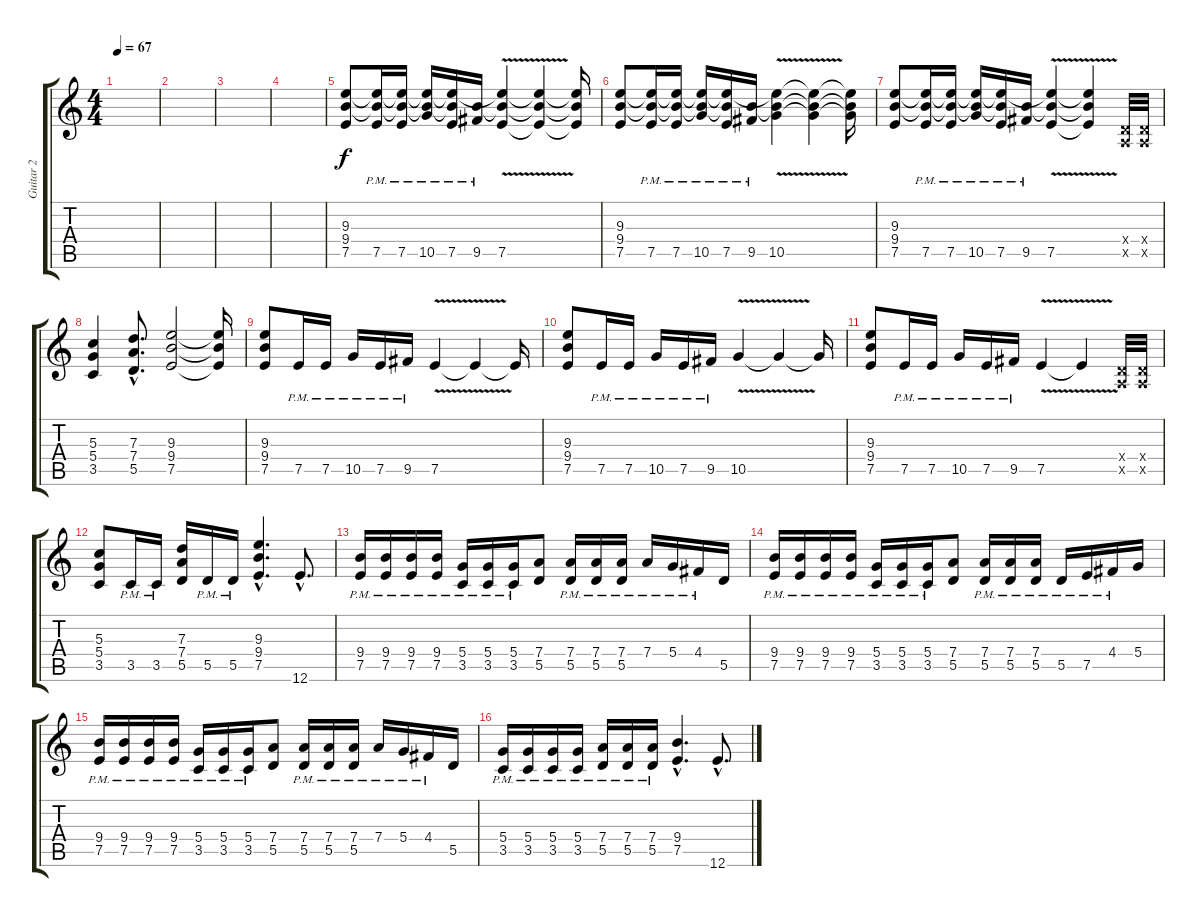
\track ("Guitar 2" "Guitar 2") {instrument overdrivenguitar}
\staff {score tabs}
\tuning (E4 B3 G3 D3 A2 E2) {hide}
\ts (4 4)
\tempo 67
\clef g2
\ks c
|
|
|
|
(9.3 9.4 7.5).8 (9.3{t} 9.4{t} 7.5{pm}).16 (9.3{t} 9.4{t} 7.5{pm}).16 (9.3{t} 9.4{t} 10.5{pm}).16 (9.3{t} 9.4{t} 7.5{pm}).16 (9.4{t} 9.5{pm}).16 (9.3{t} 9.4{t} 7.5{v}).4 (9.3{t} 9.4{t} 7.5{t}).4 (9.3{t} 9.4{t} 7.5{t}).16 |
(9.3 9.4 7.5).8 (9.3{t} 9.4{t} 7.5{pm}).16 (9.3{t} 9.4{t} 7.5{pm}).16 (9.3{t} 9.4{t} 10.5{pm}).16 (9.3{t} 9.4{t} 7.5{pm}).16 (9.4{t} 9.5{pm}).16 (9.3{t} 9.4{t} 10.5{v}).4 (9.3{t} 9.4{t} 10.5{t}).4 (9.3{t} 9.4{t} 10.5{t}).16 |
(9.3 9.4 7.5).8 (9.3{t} 9.4{t} 7.5{pm}).16 (9.3{t} 9.4{t} 7.5{pm}).16 (9.3{t} 9.4{t} 10.5{pm}).16 (9.3{t} 9.4{t} 7.5{pm}).16 (9.4{t} 9.5{pm}).16 (9.3{t} 9.4{t} 7.5{v}).4 (9.3{t} 9.4{t} 7.5{t}).4 (0.4{x} 0.5{x}).32 (0.4{x} 0.5{x}).32 |
(5.3 5.4 3.5).4 (7.3{hac} 7.4{hac} 5.5{hac}).8{d} (9.3 9.4 7.5).2 (9.3{t} 9.4{t} 7.5{t}).16 |
(9.3 9.4 7.5).8 7.5{pm}.16 7.5{pm}.16 10.5{pm}.16 7.5{pm}.16 9.5{pm}.16 7.5{v}.4 7.5{t}.4 7.5{t}.16 |
(9.3 9.4 7.5).8 7.5{pm}.16 7.5{pm}.16 10.5{pm}.16 7.5{pm}.16 9.5{pm}.16 10.5{v}.4 10.5{t}.4 10.5{t}.16 |
(9.3 9.4 7.5).8 7.5{pm}.16 7.5{pm}.16 10.5{pm}.16 7.5{pm}.16 9.5{pm}.16 7.5{v}.4 7.5{t}.4 (0.4{x} 0.5{x}).32 (0.4{x} 0.5{x}).32 |
(5.3 5.4 3.5).8 3.5{pm}.16 3.5{pm}.16 (7.3 7.4 5.5).16 5.5{pm}.16 5.5{pm}.16 (9.3{hac} 9.4{hac} 7.5{hac}).4{d} 12.6{hac}.8{d} |
(9.4{pm} 7.5{pm}).16 (9.4{pm} 7.5{pm}).16 (9.4{pm} 7.5{pm}).16 (9.4{pm} 7.5{pm}).16 (5.4{pm} 3.5{pm}).16 (5.4{pm} 3.5{pm}).16 (5.4{pm} 3.5{pm}).16 (7.4 5.5).8 (7.4 5.5{pm}).16 (7.4 5.5{pm}).16 (7.4 5.5{pm}).16 7.4{pm}.16 5.4{pm}.16 4.4{pm}.16 5.5.16 |
(9.4{pm} 7.5{pm}).16 (9.4{pm} 7.5{pm}).16 (9.4{pm} 7.5{pm}).16 (9.4{pm} 7.5{pm}).16 (5.4{pm} 3.5{pm}).16 (5.4{pm} 3.5{pm}).16 (5.4{pm} 3.5{pm}).16 (7.4 5.5).8 (7.4 5.5{pm}).16 (7.4 5.5{pm}).16 (7.4 5.5{pm}).16 5.5{pm}.16 7.5{pm}.16 4.4{pm}.16 5.4.16 |
(9.4{pm} 7.5{pm}).16 (9.4{pm} 7.5{pm}).16 (9.4{pm} 7.5{pm}).16 (9.4{pm} 7.5{pm}).16 (5.4{pm} 3.5{pm}).16 (5.4{pm} 3.5{pm}).16 (5.4{pm} 3.5{pm}).16 (7.4 5.5).8 (7.4 5.5{pm}).16 (7.4 5.5{pm}).16 (7.4 5.5{pm}).16 7.4{pm}.16 5.4{pm}.16 4.4{pm}.16 5.5.16 |
(5.4{pm} 3.5{pm}).16 (5.4{pm} 3.5{pm}).16 (5.4{pm} 3.5{pm}).16 (5.4{pm} 3.5{pm}).16 (7.4{pm} 5.5{pm}).16 (7.4{pm} 5.5{pm}).16 (7.4{pm} 5.5{pm}).16 (9.4{hac} 7.5{hac}).4{d} 12.6{hac}.8{d}
